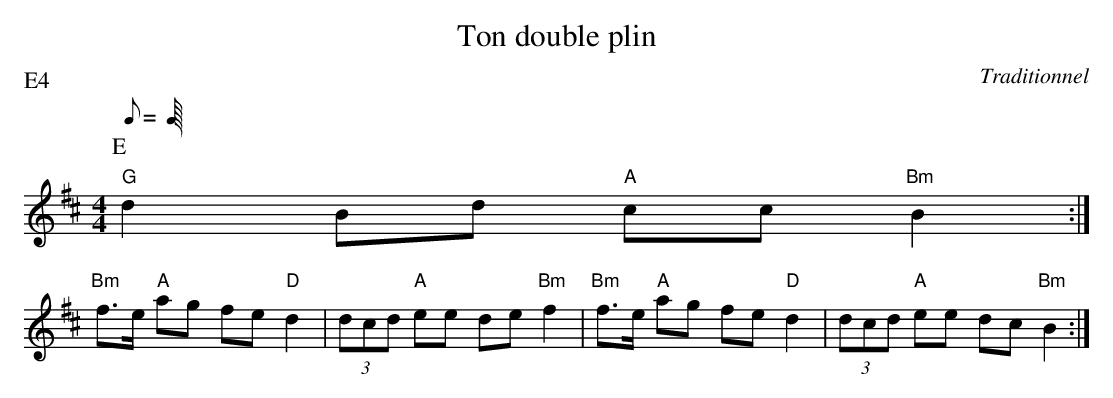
X:1
T:Ton double plin
M:4/4
L:1/8
Q:C2=160
C:Traditionnel
P:E4
K:D % transposed from C
P:E
\lbraf"Bm"B>A Bc fe "A"c2|
"G"d2 Bd "A"cc "Bm"B2:|
"Bm"f>e "A"ag fe "D"d2|(3dcd "A"ee de "Bm"f2|\
"Bm"f>e "A"ag fe "D"d2|(3dcd "A"ee dc "Bm"B2:|
